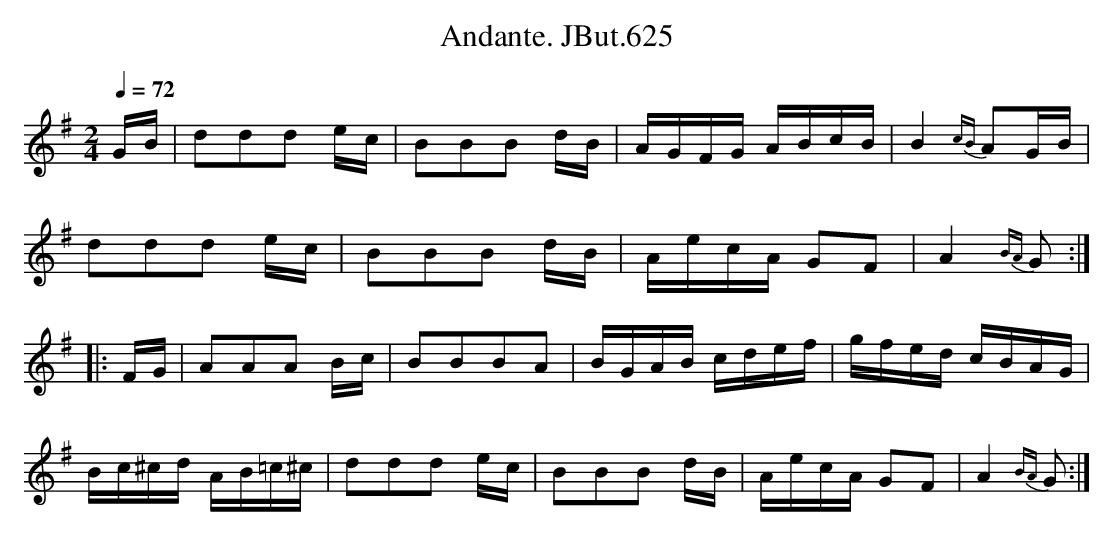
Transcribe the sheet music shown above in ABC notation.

X:1
T:Andante. JBut.625
M:2/4
L:1/16
Q:1/4=72
K:G
GB|d2d2d2 ec|B2B2B2 dB|AGFG ABcB|B4{cB} A2GB|
d2d2d2 ec|B2B2B2 dB|AecA G2F2|A4{BA} G2:|
|:FG|A2A2A2 Bc|B2B2B2A2|BGAB cdef|gfed cBAG|
Bc^cd AB=c^c|d2d2d2 ec|B2B2B2 dB|AecA G2F2|A4{BA} G2:|
